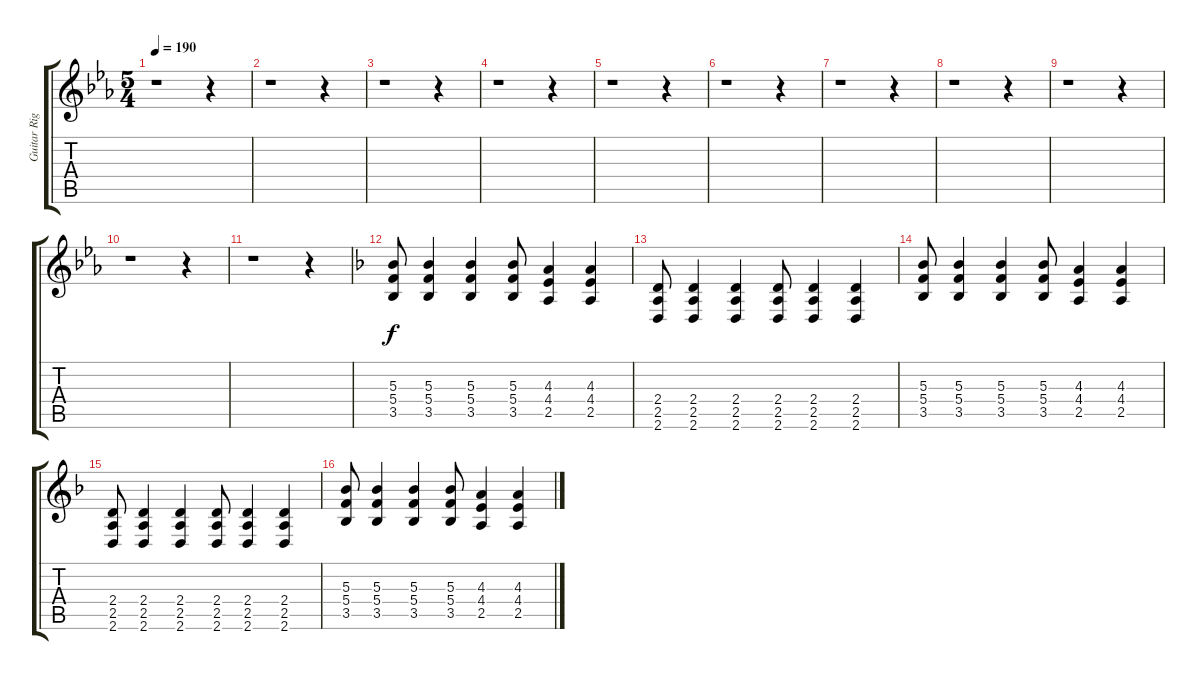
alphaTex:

\track ("Guitar Right" "Guitar Rig") {instrument distortionguitar}
\staff {score tabs}
\tuning (D4 A3 F3 C3 G2 C2) {hide}
\ts (5 4)
\tempo 190
\clef g2
\ks eb
r.1{dy f} r.4 |
r.1 r.4 |
r.1 r.4 |
r.1 r.4 |
r.1 r.4 |
r.1 r.4 |
r.1 r.4 |
r.1 r.4 |
r.1 r.4 |
r.1 r.4 |
r.1 r.4 |
\ks dminor
(5.3 5.4 3.5).8 (5.3 5.4 3.5).4 (5.3 5.4 3.5).4 (5.3 5.4 3.5).8 (4.3 4.4 2.5).4 (4.3 4.4 2.5).4 |
(2.4 2.5 2.6).8 (2.4 2.5 2.6).4 (2.4 2.5 2.6).4 (2.4 2.5 2.6).8 (2.4 2.5 2.6).4 (2.4 2.5 2.6).4 |
(5.3 5.4 3.5).8 (5.3 5.4 3.5).4 (5.3 5.4 3.5).4 (5.3 5.4 3.5).8 (4.3 4.4 2.5).4 (4.3 4.4 2.5).4 |
(2.4 2.5 2.6).8 (2.4 2.5 2.6).4 (2.4 2.5 2.6).4 (2.4 2.5 2.6).8 (2.4 2.5 2.6).4 (2.4 2.5 2.6).4 |
(5.3 5.4 3.5).8 (5.3 5.4 3.5).4 (5.3 5.4 3.5).4 (5.3 5.4 3.5).8 (4.3 4.4 2.5).4 (4.3 4.4 2.5).4
